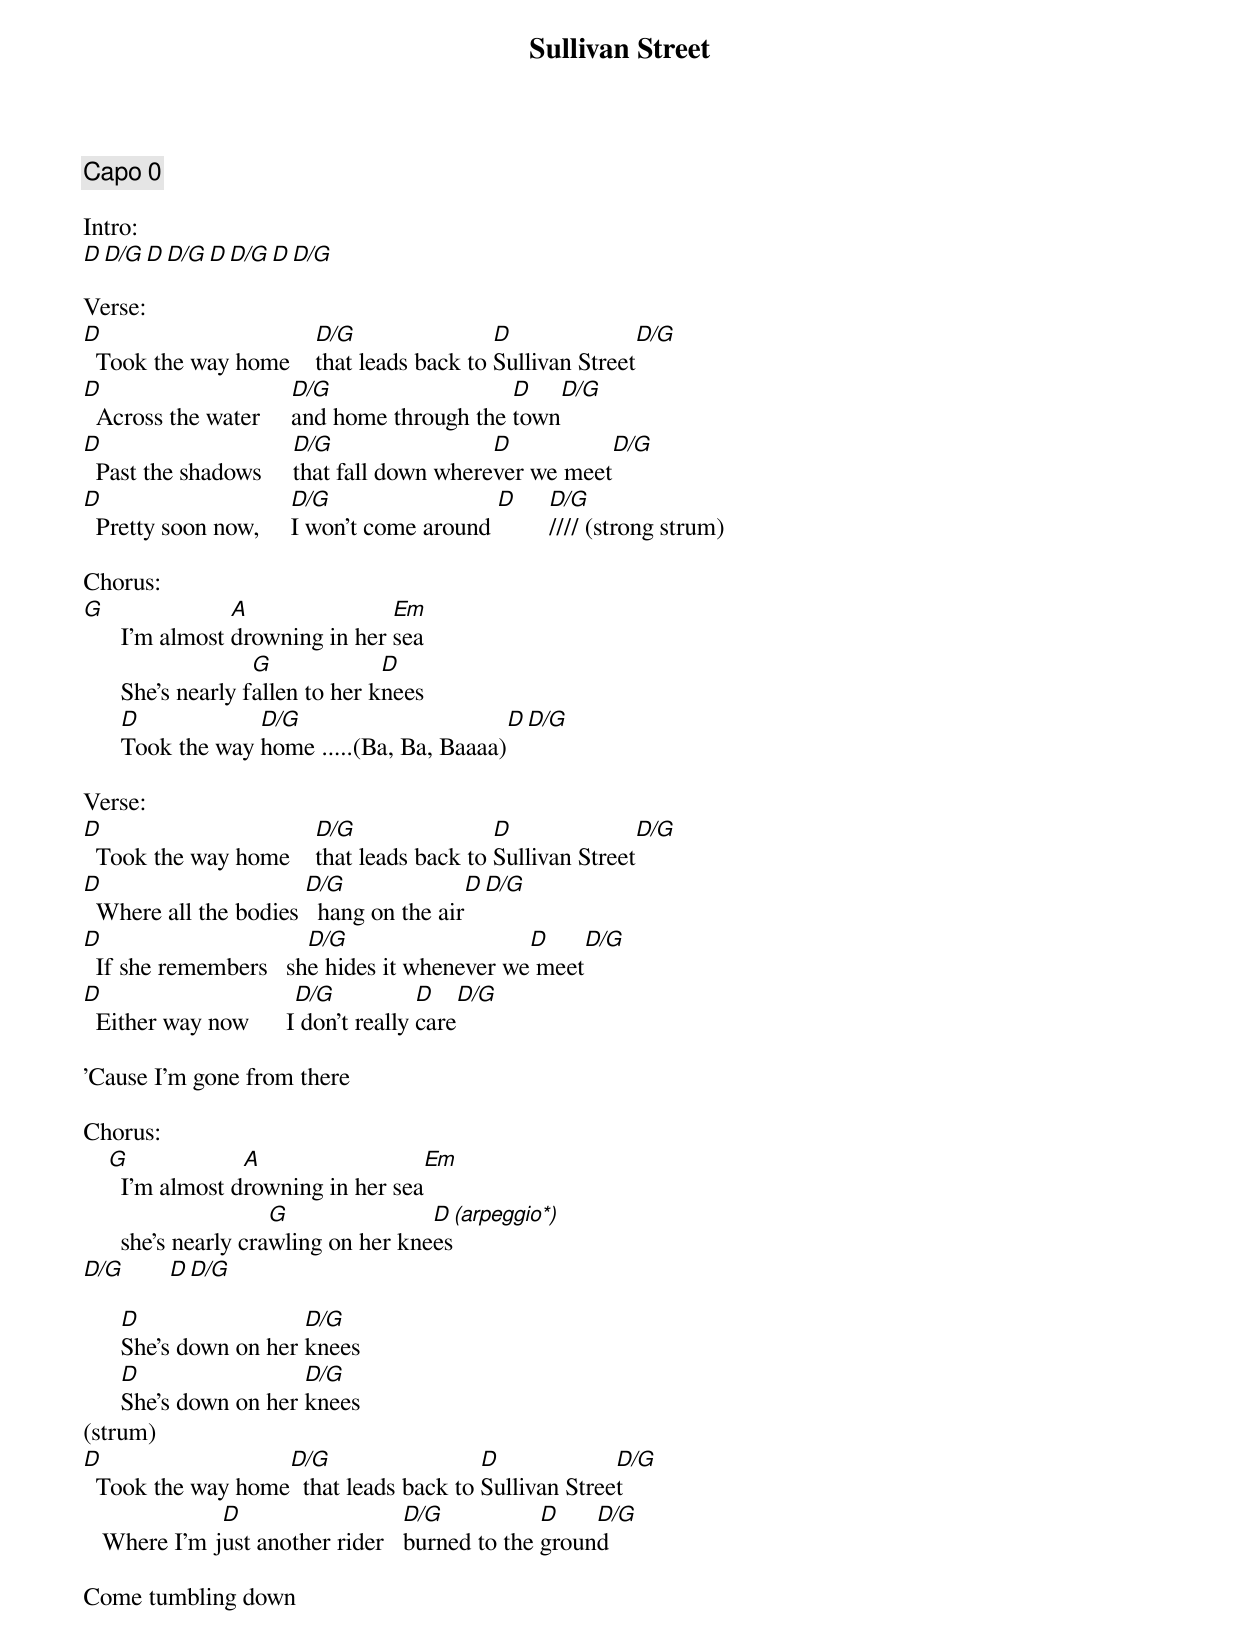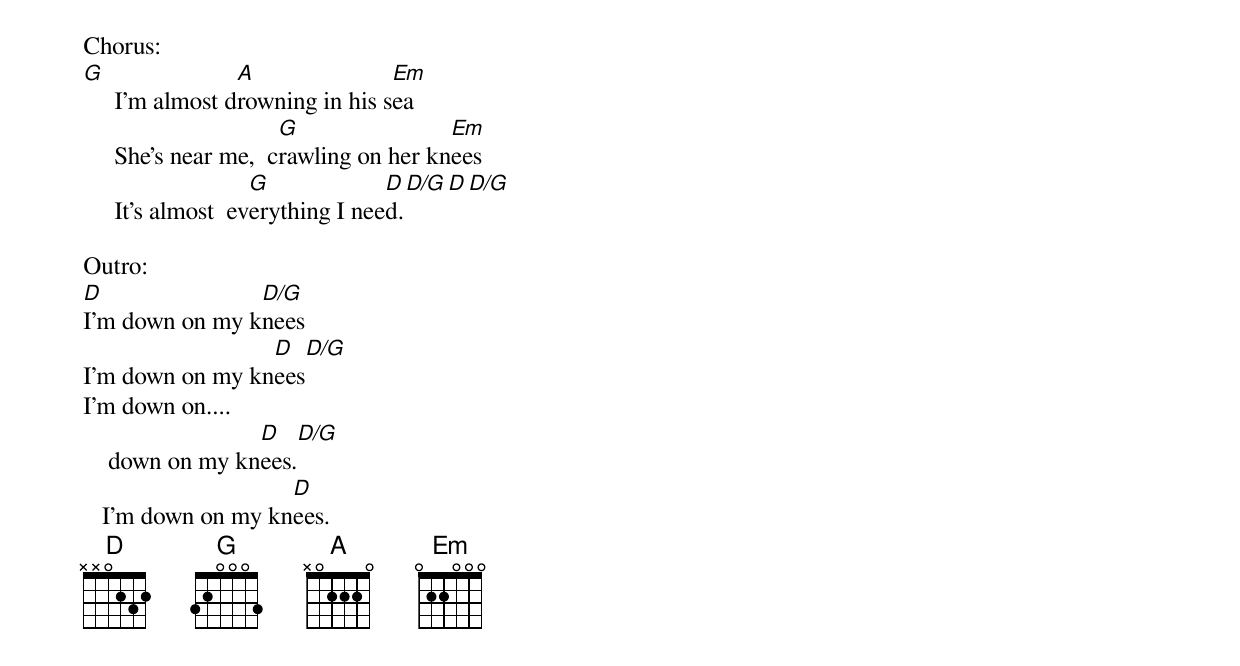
{title:Sullivan Street}
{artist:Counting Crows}
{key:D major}
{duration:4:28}
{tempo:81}
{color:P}

{comment: Capo 0}

Intro:
[D][D/G][D][D/G][D][D/G][D][D/G]

Verse:
[D]  Took the way home    [D/G]that leads back to [D]Sullivan Street[D/G]
[D]  Across the water     [D/G]and home through the [D]town[D/G]
[D]  Past the shadows     [D/G]that fall down where[D]ver we meet[D/G]
[D]  Pretty soon now,     [D/G]I won't come around [D]     [D/G]//// (strong strum)

Chorus:
[G]      I'm almost [A]drowning in her [Em]sea
      She's nearly f[G]allen to her k[D]nees
      [D]Took the way [D/G]home .....(Ba, Ba, Baaaa)[D][D/G]

Verse:
[D]  Took the way home    [D/G]that leads back to [D]Sullivan Street[D/G]
[D]  Where all the bodies [D/G]  hang on the air[D][D/G]
[D]  If she remembers   sh[D/G]e hides it whenever we[D] meet[D/G]
[D]  Either way now      I[D/G] don't really [D]care[D/G]

'Cause I'm gone from there

Chorus:
    [G]  I'm almost d[A]rowning in her sea[Em]
      she's nearly cra[G]wling on her kne[D]es[(arpeggio*)]
[D/G]       [D][D/G]

      [D]She's down on her [D/G]knees
      [D]She's down on her [D/G]knees
(strum)
[D]  Took the way home[D/G]  that leads back to [D]Sullivan Stree[D/G]t
   Where I'm j[D]ust another rider   [D/G]burned to the [D]groun[D/G]d

Come tumbling down

Chorus:
[G]     I'm almost d[A]rowning in his s[Em]ea
     She's near me,  c[G]rawling on her kn[Em]ees
     It's almost  ev[G]erything I nee[D]d.[D/G][D][D/G]

Outro:
[D]I'm down on my k[D/G]nees
I'm down on my kn[D]ees[D/G]
I'm down on....
    down on my kn[D]ees.[D/G]
   I'm down on my kn[D]ees.
